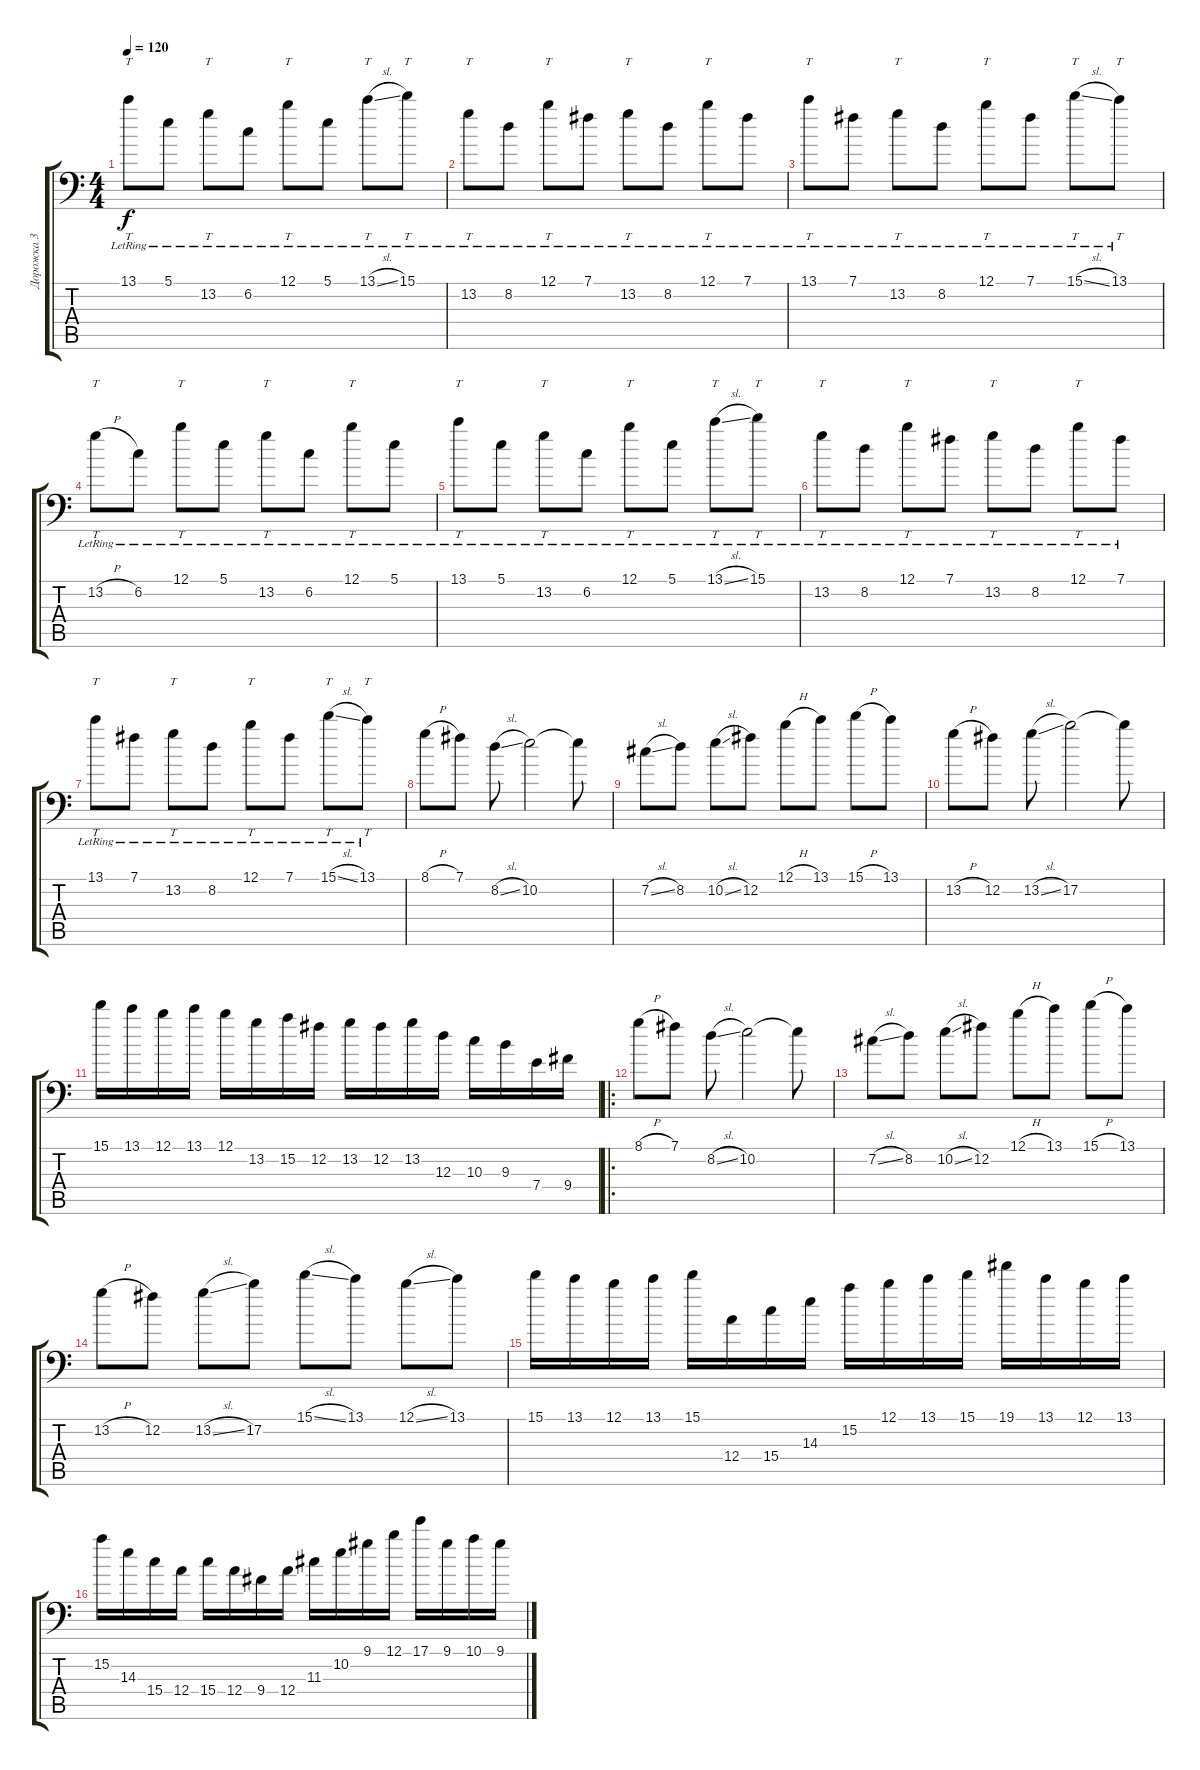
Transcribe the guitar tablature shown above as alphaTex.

\track ("Дорожка 3" "Дорожка 3") {mute instrument distortionguitar}
\staff {score tabs}
\tuning (B3 Gb3 D3 A2 E2 A1) {hide}
\ts (4 4)
\tempo 120
\clef f4
\ks c
13.1{lr}.8{tt dy f} 5.1{lr}.8 13.2{lr}.8{tt} 6.2{lr}.8 12.1{lr}.8{tt} 5.1{lr}.8 13.1{sl lr}.8{tt} 15.1{lr}.8{tt} |
13.2{lr}.8{tt} 8.2{lr}.8 12.1{lr}.8{tt} 7.1{lr}.8 13.2{lr}.8{tt} 8.2{lr}.8 12.1{lr}.8{tt} 7.1{lr}.8 |
13.1{lr}.8{tt} 7.1{lr}.8 13.2{lr}.8{tt} 8.2{lr}.8 12.1{lr}.8{tt} 7.1{lr}.8 15.1{sl lr}.8{tt} 13.1{lr}.8{tt} |
13.2{h lr}.8{tt} 6.2{lr}.8 12.1{lr}.8{tt} 5.1{lr}.8 13.2{lr}.8{tt} 6.2{lr}.8 12.1{lr}.8{tt} 5.1{lr}.8 |
13.1{lr}.8{tt} 5.1{lr}.8 13.2{lr}.8{tt} 6.2{lr}.8 12.1{lr}.8{tt} 5.1{lr}.8 13.1{sl lr}.8{tt} 15.1{lr}.8{tt} |
13.2{lr}.8{tt} 8.2{lr}.8 12.1{lr}.8{tt} 7.1{lr}.8 13.2{lr}.8{tt} 8.2{lr}.8 12.1{lr}.8{tt} 7.1{lr}.8 |
13.1{lr}.8{tt} 7.1{lr}.8 13.2{lr}.8{tt} 8.2{lr}.8 12.1{lr}.8{tt} 7.1{lr}.8 15.1{sl lr}.8{tt} 13.1{lr}.8{tt} |
8.1{h}.8 7.1.8 8.2{sl}.8 10.2.2 10.2{t}.8 |
7.2{sl}.8 8.2.8 10.2{sl}.8 12.2.8 12.1{h}.8 13.1.8 15.1{h}.8 13.1.8 |
13.2{h}.8 12.2.8 13.2{sl}.8 17.2.2 17.2{t}.8 |
15.1.16 13.1.16 12.1.16 13.1.16 12.1.16 13.2.16 15.2.16 12.2.16 13.2.16 12.2.16 13.2.16 12.3.16 10.3.16 9.3.16 7.4.16 9.4.16 |
\ro
8.1{h}.8 7.1.8 8.2{sl}.8 10.2.2 10.2{t}.8 |
7.2{sl}.8 8.2.8 10.2{sl}.8 12.2.8 12.1{h}.8 13.1.8 15.1{h}.8 13.1.8 |
13.2{h}.8 12.2.8 13.2{sl}.8 17.2.8 15.1{sl}.8 13.1.8 12.1{sl}.8 13.1.8 |
15.1.16 13.1.16 12.1.16 13.1.16 15.1.16 12.4.16 15.4.16 14.3.16 15.2.16 12.1.16 13.1.16 15.1.16 19.1.16 13.1.16 12.1.16 13.1.16 |
15.2.16 14.3.16 15.4.16 12.4.16 15.4.16 12.4.16 9.4.16 12.4.16 11.3.16 10.2.16 9.1.16 12.1.16 17.1.16 9.1.16 10.1.16 9.1.16
